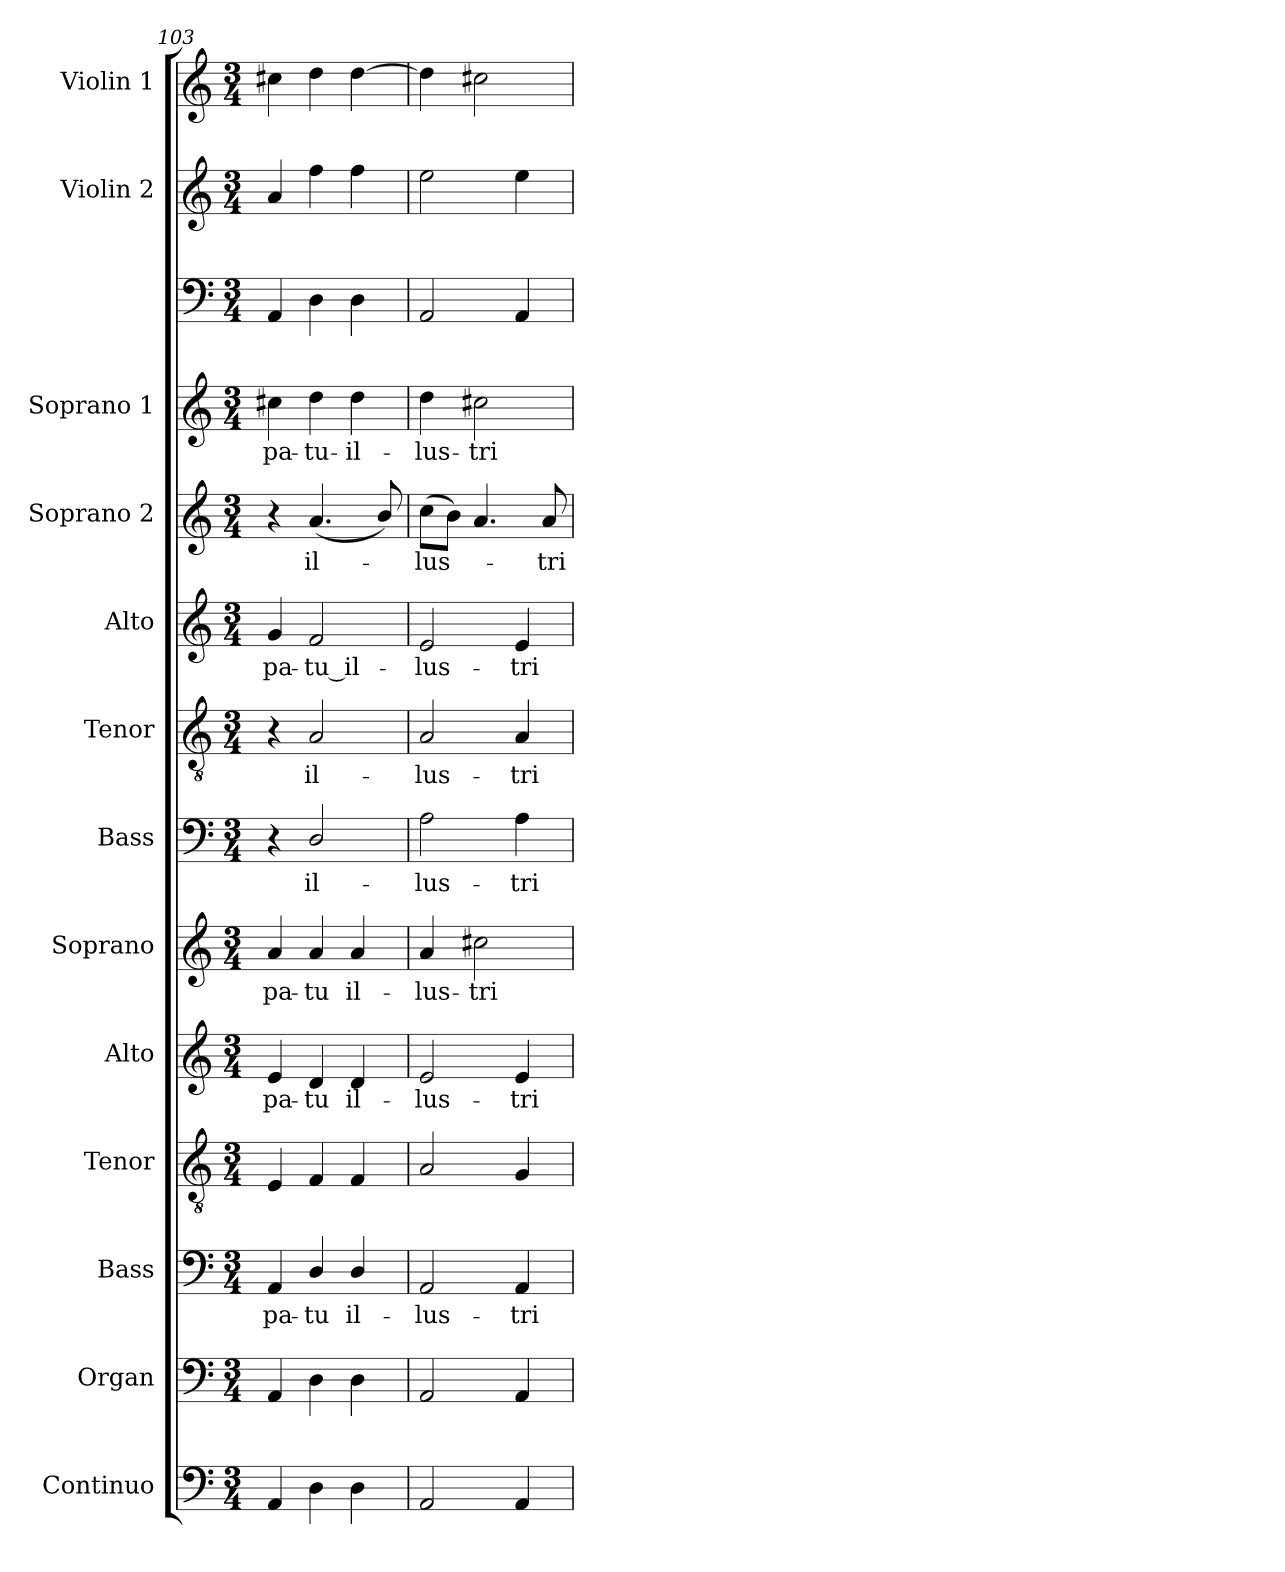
**kern	**kern	**kern	**text	**kern	**kern	**text	**kern	**text	**kern	**text	**kern	**text	**kern	**text	**kern	**text	**kern	**text	**kern	**kern	**kern
*part14	*part13	*part12	*part12	*part11	*part10	*part10	*part9	*part9	*part8	*part8	*part7	*part7	*part6	*part6	*part5	*part5	*part4	*part4	*part3	*part2	*part1
*staff14	*staff13	*staff12	*staff12	*staff11	*staff10	*staff10	*staff9	*staff9	*staff8	*staff8	*staff7	*staff7	*staff6	*staff6	*staff5	*staff5	*staff4	*staff4	*staff3	*staff2	*staff1
*I"Continuo	*I"Organ	*I"Bass	*	*I"Tenor	*I"Alto	*	*I"Soprano	*	*I"Bass	*	*I"Tenor	*	*I"Alto	*	*I"Soprano 2	*	*I"Soprano 1	*	*I""Acc. to violins"	*I"Violin 2	*I"Violin 1
*I'Cont.	*I'Org.	*I'B.	*	*I'T.	*I'A.	*	*I'S.	*	*I'B.	*	*I'T.	*	*I'A.	*	*I'S2.	*	*I'S1.	*	*I'Ac to violins.	*I'Vln. 2	*I'Vln. 1
*clefF4	*clefF4	*clefF4	*	*clefGv2	*clefG2	*	*clefG2	*	*clefF4	*	*clefGv2	*	*clefG2	*	*clefG2	*	*clefG2	*	*clefF4	*clefG2	*clefG2
*	*	*	*	*ITrd7c12	*	*	*	*	*	*	*ITrd7c12	*	*	*	*	*	*	*	*	*	*
*k[]	*k[]	*k[]	*	*k[]	*k[]	*	*k[]	*	*k[]	*	*k[]	*	*k[]	*	*k[]	*	*k[]	*	*k[]	*k[]	*k[]
*C:	*C:	*C:	*	*C:	*C:	*	*C:	*	*C:	*	*C:	*	*C:	*	*C:	*	*C:	*	*C:	*C:	*C:
*M3/4	*M3/4	*M3/4	*	*M3/4	*M3/4	*	*M3/4	*	*M3/4	*	*M3/4	*	*M3/4	*	*M3/4	*	*M3/4	*	*M3/4	*M3/4	*M3/4
=103	=103	=103	=103	=103	=103	=103	=103	=103	=103	=103	=103	=103	=103	=103	=103	=103	=103	=103	=103	=103	=103
!	!	!	!LO:LY:b:color=#000000	!	!	!	!	!	!	!	!	!	!	!	!	!	!	!	!	!	!
!	!	!	!	!	!	!LO:LY:b:color=#000000	!	!	!	!	!	!	!	!	!	!	!	!	!	!	!
!	!	!	!	!	!	!	!	!LO:LY:b:color=#000000	!	!	!	!	!	!	!	!	!	!	!	!	!
!	!	!	!	!	!	!	!	!	!	!	!	!	!	!LO:LY:b:color=#000000	!	!	!	!	!	!	!
!	!	!	!	!	!	!	!	!	!	!	!	!	!	!	!	!	!	!LO:LY:b:color=#000000	!	!	!
4AAi/	4AAi/	4AAi/	-pa-	4EEi/	4ei/	-pa-	4ai/	-pa-	4r	.	4r	.	4gi/	-pa-	4r	.	4cc#Xi\	-pa-	4AAi/	4ai/	4cc#Xi\
!	!	!	!LO:LY:b:color=#000000	!	!	!	!	!	!	!	!	!	!	!	!	!	!	!	!	!	!
!	!	!	!	!	!	!LO:LY:b:color=#000000	!	!	!	!	!	!	!	!	!	!	!	!	!	!	!
!	!	!	!	!	!	!	!	!LO:LY:b:color=#000000	!	!	!	!	!	!	!	!	!	!	!	!	!
!	!	!	!	!	!	!	!	!	!	!LO:LY:b:color=#000000	!	!	!	!	!	!	!	!	!	!	!
!	!	!	!	!	!	!	!	!	!	!	!	!LO:LY:b:color=#000000	!	!	!	!	!	!	!	!	!
!	!	!	!	!	!	!	!	!	!	!	!	!	!	!LO:LY:b:color=#000000	!	!	!	!	!	!	!
!	!	!	!	!	!	!	!	!	!	!	!	!	!	!	!	!LO:LY:b:color=#000000	!	!	!	!	!
!	!	!	!	!	!	!	!	!	!	!	!	!	!	!	!	!	!	!LO:LY:b:color=#000000	!	!	!
4Di\	4Di\	4Di/	-tu	4FFi/	4di/	-tu	4ai/	-tu	2Di/	il-	2AAi/	il-	2fi/	-tu_il-	(4.ai/	il-	4ddi\	-tu-	4Di\	4ffi\	4ddi\
!	!	!	!LO:LY:b:color=#000000	!	!	!	!	!	!	!	!	!	!	!	!	!	!	!	!	!	!
!	!	!	!	!	!	!LO:LY:b:color=#000000	!	!	!	!	!	!	!	!	!	!	!	!	!	!	!
!	!	!	!	!	!	!	!	!LO:LY:b:color=#000000	!	!	!	!	!	!	!	!	!	!	!	!	!
!	!	!	!	!	!	!	!	!	!	!	!	!	!	!	!	!	!	!LO:LY:b:color=#000000	!	!	!
4Di\	4Di\	4Di/	il-	4FFi/	4di/	il-	4ai/	il-	.	.	.	.	.	.	.	.	4ddi\	-il-	4Di\	4ffi\	[>4ddi\
.	.	.	.	.	.	.	.	.	.	.	.	.	.	.	8bi/)	.	.	.	.	.	.
=104	=104	=104	=104	=104	=104	=104	=104	=104	=104	=104	=104	=104	=104	=104	=104	=104	=104	=104	=104	=104	=104
!	!	!	!LO:LY:b:color=#000000	!	!	!	!	!	!	!	!	!	!	!	!	!	!	!	!	!	!
!	!	!	!	!	!	!LO:LY:b:color=#000000	!	!	!	!	!	!	!	!	!	!	!	!	!	!	!
!	!	!	!	!	!	!	!	!LO:LY:b:color=#000000	!	!	!	!	!	!	!	!	!	!	!	!	!
!	!	!	!	!	!	!	!	!	!	!LO:LY:b:color=#000000	!	!	!	!	!	!	!	!	!	!	!
!	!	!	!	!	!	!	!	!	!	!	!	!LO:LY:b:color=#000000	!	!	!	!	!	!	!	!	!
!	!	!	!	!	!	!	!	!	!	!	!	!	!	!LO:LY:b:color=#000000	!	!	!	!	!	!	!
!	!	!	!	!	!	!	!	!	!	!	!	!	!	!	!	!LO:LY:b:color=#000000	!	!	!	!	!
!	!	!	!	!	!	!	!	!	!	!	!	!	!	!	!	!	!	!LO:LY:b:color=#000000	!	!	!
2AAi/	2AAi/	2AAi/	-lus-	2AAi/	2ei/	-lus-	4ai/	-lus-	2Ai\	-lus-	2AAi/	-lus-	2ei/	-lus-	(8cci\L	-lus-	4ddi\	-lus-	2AAi/	2eei\	4ddi\]
.	.	.	.	.	.	.	.	.	.	.	.	.	.	.	8bi\J)	.	.	.	.	.	.
!	!	!	!	!	!	!	!	!LO:LY:b:color=#000000	!	!	!	!	!	!	!	!	!	!	!	!	!
!	!	!	!	!	!	!	!	!	!	!	!	!	!	!	!	!	!	!LO:LY:b:color=#000000	!	!	!
.	.	.	.	.	.	.	2cc#Xi\	-tri-	.	.	.	.	.	.	4.ai/	.	2cc#Xi\	-tri-	.	.	2cc#Xi\
!	!	!	!LO:LY:b:color=#000000	!	!	!	!	!	!	!	!	!	!	!	!	!	!	!	!	!	!
!	!	!	!	!	!	!LO:LY:b:color=#000000	!	!	!	!	!	!	!	!	!	!	!	!	!	!	!
!	!	!	!	!	!	!	!	!	!	!LO:LY:b:color=#000000	!	!	!	!	!	!	!	!	!	!	!
!	!	!	!	!	!	!	!	!	!	!	!	!LO:LY:b:color=#000000	!	!	!	!	!	!	!	!	!
!	!	!	!	!	!	!	!	!	!	!	!	!	!	!LO:LY:b:color=#000000	!	!	!	!	!	!	!
4AAi/	4AAi/	4AAi/	-tri-	4GGi/	4ei/	-tri-	.	.	4Ai\	-tri-	4AAi/	-tri-	4ei/	-tri-	.	.	.	.	4AAi/	4eei\	.
!	!	!	!	!	!	!	!	!	!	!	!	!	!	!	!	!LO:LY:b:color=#000000	!	!	!	!	!
.	.	.	.	.	.	.	.	.	.	.	.	.	.	.	8ai/	-tri-	.	.	.	.	.
=	=	=	=	=	=	=	=	=	=	=	=	=	=	=	=	=	=	=	=	=	=
*-	*-	*-	*-	*-	*-	*-	*-	*-	*-	*-	*-	*-	*-	*-	*-	*-	*-	*-	*-	*-	*-
